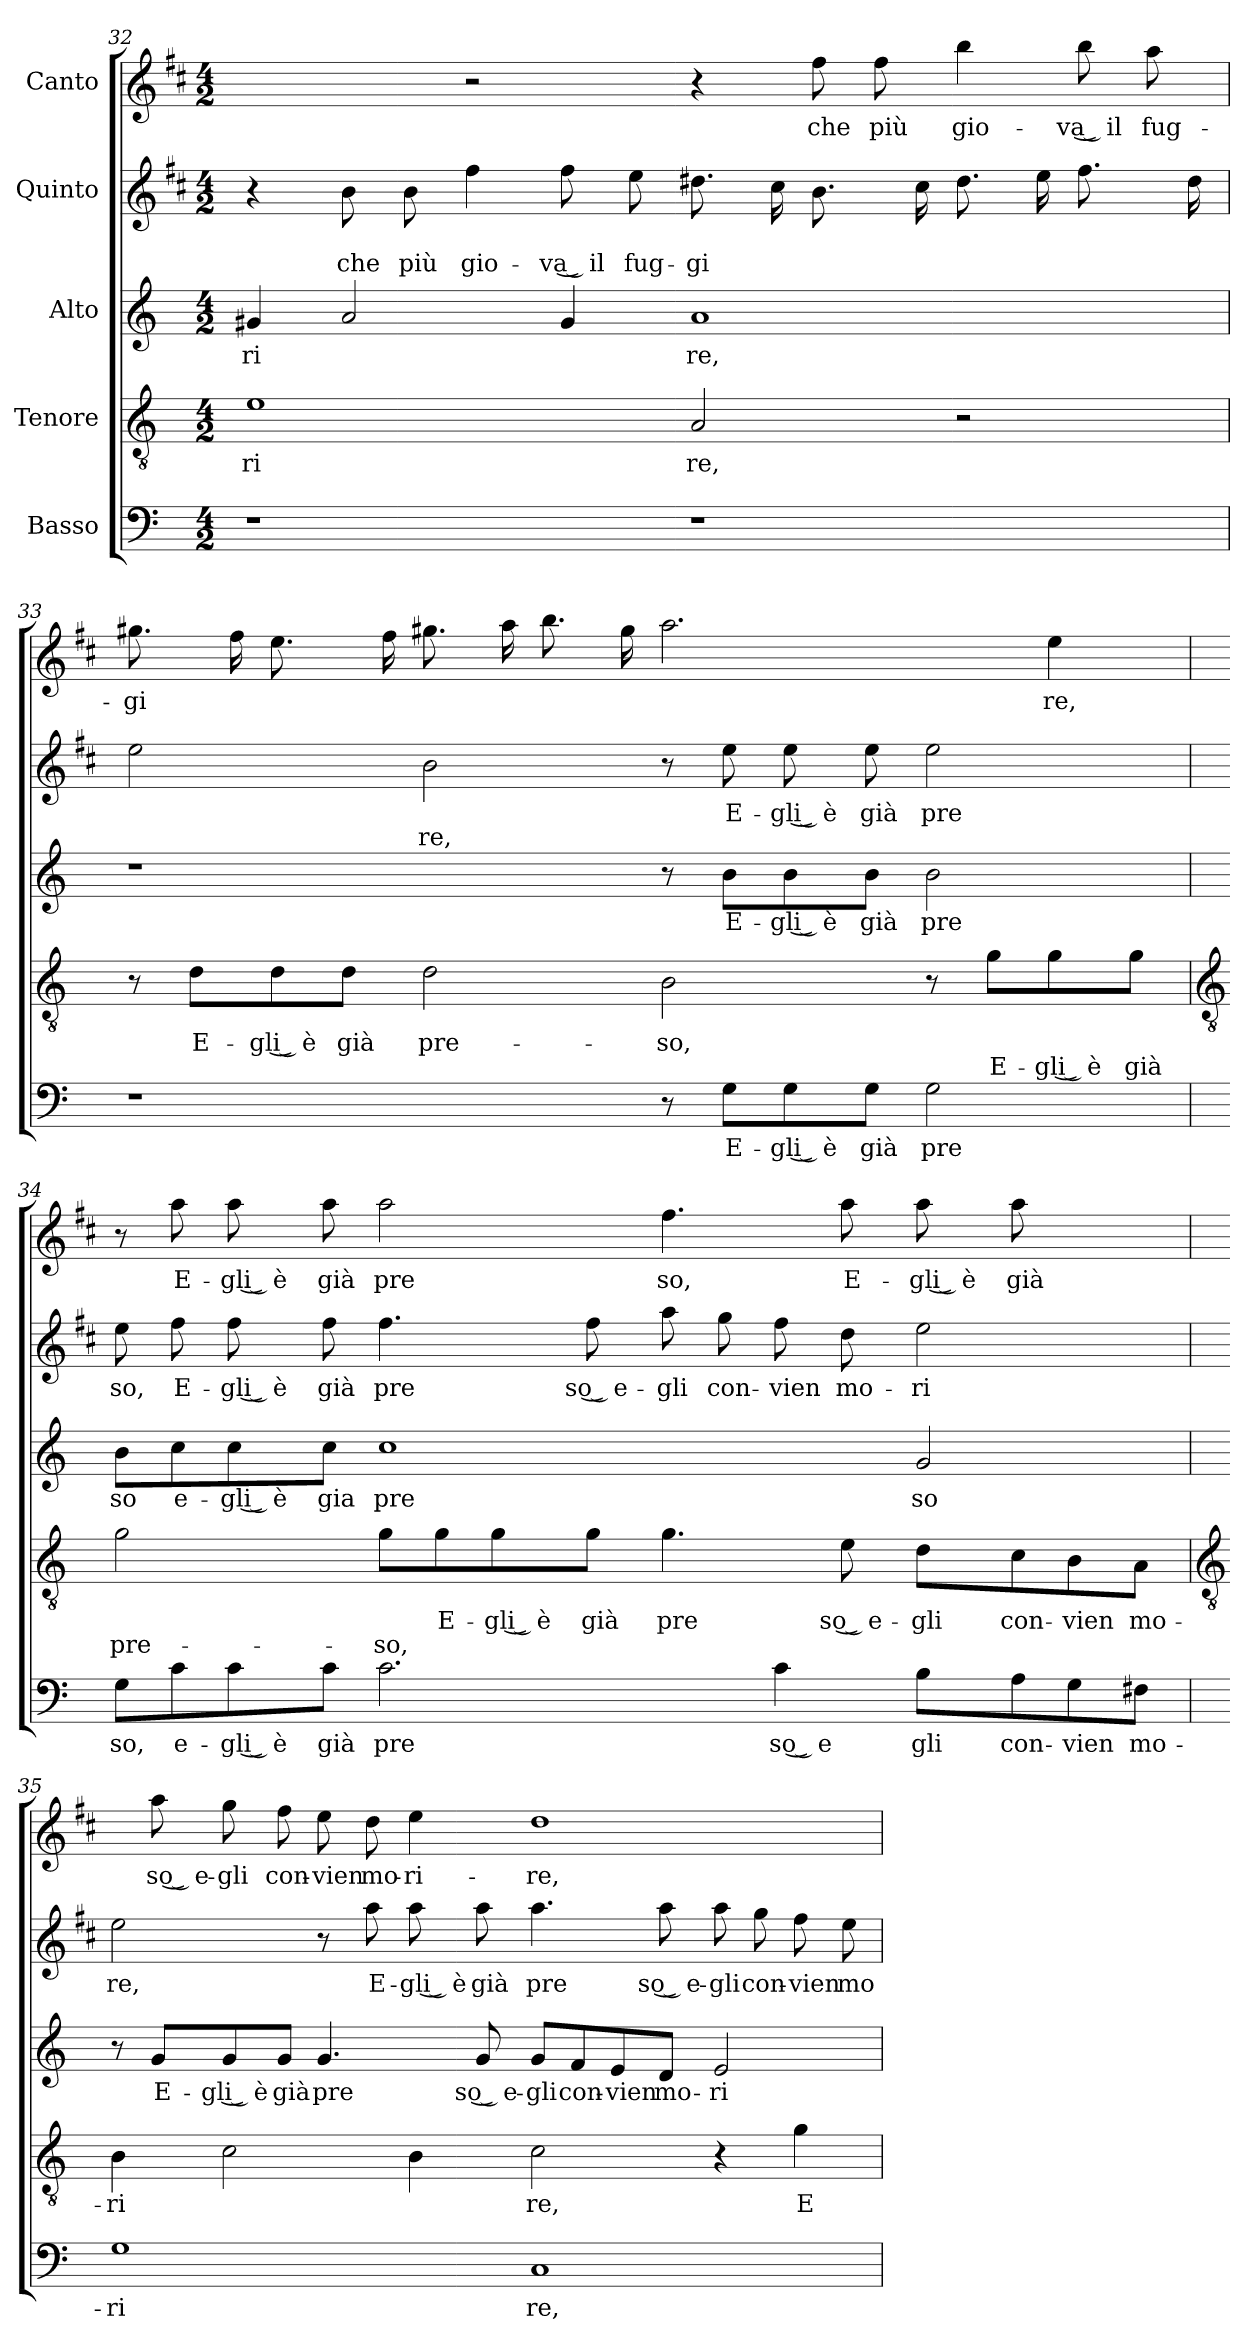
**kern	**text	**kern	**text	**text	**kern	**text	**kern	**text	**text	**kern	**text
*part5	*part5	*part4	*part4	*part4	*part3	*part3	*part2	*part2	*part2	*part1	*part1
*staff5	*staff5	*staff4	*staff4	*staff4	*staff3	*staff3	*staff2	*staff2	*staff2	*staff1	*staff1
*I"Basso	*	*I"Tenore	*	*	*I"Alto	*	*I"Quinto	*	*	*I"Canto	*
!!LO:LB:g=z
*clefF4	*	*clefGv2	*	*	*clefG2	*	*clefG2	*	*	*clefG2	*
*	*	*	*	*	*	*	*ITrd1c2	*	*	*ITrd1c2	*
*k[]	*	*k[]	*	*	*k[]	*	*k[]	*	*	*k[]	*
*C:	*	*C:	*	*	*C:	*	*C:	*	*	*C:	*
*M4/2	*	*M4/2	*	*	*M4/2	*	*M4/2	*	*	*M4/2	*
=32	=32	=32	=32	=32	=32	=32	=32	=32	=32	=32	=32
!	!	!	!LO:LY:b	!	!	!LO:LY:b	!	!	!	!	!
1r	.	1e	-ri	.	4g#X	-ri	4r	.	.	2eeyy]	.
!	!	!	!	!	!	!	!	!	!LO:LY:b	!	!
.	.	.	.	.	2a	.	8a	.	che	.	.
!	!	!	!	!	!	!	!	!	!LO:LY:b	!	!
.	.	.	.	.	.	.	8a	.	più	.	.
!	!	!	!	!	!	!	!	!	!LO:LY:b	!	!
.	.	.	.	.	.	.	4ee	.	gio-	2r	.
!	!	!	!	!	!	!	!	!	!LO:LY:b	!	!
.	.	.	.	.	4g#	.	8ee	.	-va͜ il	.	.
!	!	!	!	!	!	!	!	!	!LO:LY:b	!	!
.	.	.	.	.	.	.	8dd	.	fug-	.	.
!	!	!	!LO:LY:b	!	!	!LO:LY:b	!	!	!LO:LY:b	!	!
1r	.	2A	re,	.	1a	re,	8.cc#XL	.	-gi	4r	.
.	.	.	.	.	.	.	16bL	.	.	.	.
!	!	!	!	!	!	!	!	!	!	!	!LO:LY:b
.	.	.	.	.	.	.	8.a	.	.	8ee	che
!	!	!	!	!	!	!	!	!	!	!	!LO:LY:b
.	.	.	.	.	.	.	.	.	.	8ee	più
.	.	.	.	.	.	.	16bJ	.	.	.	.
!	!	!	!	!	!	!	!	!	!	!	!LO:LY:b
.	.	2r	.	.	.	.	8.cc#L	.	.	4aa	gio-
.	.	.	.	.	.	.	16ddL	.	.	.	.
!	!	!	!	!	!	!	!	!	!	!	!LO:LY:b
.	.	.	.	.	.	.	8.ee	.	.	8aa	-va͜ il
!	!	!	!	!	!	!	!	!	!	!	!LO:LY:b
.	.	.	.	.	.	.	.	.	.	8gg	fug-
.	.	.	.	.	.	.	16cc#J	.	.	.	.
=33	=33	=33	=33	=33	=33	=33	=33	=33	=33	=33	=33
!	!	!	!	!	!	!	!	!	!	!	!LO:LY:b
1r	.	8r	.	.	1r	.	2dd	.	.	8.ff#XL	-gi
!	!	!	!LO:LY:b	!	!	!	!	!	!	!	!
.	.	8d\L	E-	.	.	.	.	.	.	.	.
.	.	.	.	.	.	.	.	.	.	16eeL	.
!	!	!	!LO:LY:b	!	!	!	!	!	!	!	!
.	.	8d\	-gli͜ è	.	.	.	.	.	.	8.dd	.
!	!	!	!LO:LY:b	!	!	!	!	!	!	!	!
.	.	8d\J	già	.	.	.	.	.	.	.	.
.	.	.	.	.	.	.	.	.	.	16eeJ	.
!	!	!	!LO:LY:b	!	!	!	!	!	!LO:LY:b	!	!
.	.	2d	pre-	.	.	.	2a	.	re,	8.ff#XL	.
.	.	.	.	.	.	.	.	.	.	16ggL	.
.	.	.	.	.	.	.	.	.	.	8.aa	.
.	.	.	.	.	.	.	.	.	.	16ff#J	.
!	!	!	!LO:LY:b	!	!	!	!	!	!	!	!
8r	.	2B	-so,	.	8r	.	8r	.	.	2.gg	.
!	!LO:LY:b	!	!	!	!	!LO:LY:b	!	!LO:LY:b	!	!	!
8G\L	E-	.	.	.	8b\L	E-	8dd	E-	.	.	.
!	!LO:LY:b	!	!	!	!	!LO:LY:b	!	!LO:LY:b	!	!	!
8G\	-gli͜ è	.	.	.	8b\	-gli͜ è	8dd	-gli͜ è	.	.	.
!	!LO:LY:b	!	!	!	!	!LO:LY:b	!	!LO:LY:b	!	!	!
8G\J	già	.	.	.	8b\J	già	8dd	già	.	.	.
!	!LO:LY:b	!	!	!	!	!LO:LY:b	!	!LO:LY:b	!	!	!
2G	pre	8r	.	.	2b	pre	2dd	pre	.	.	.
!	!	!	!	!LO:LY:b	!	!	!	!	!	!	!
.	.	8g\L	.	E-	.	.	.	.	.	.	.
!	!	!	!	!LO:LY:b	!	!	!	!	!	!	!LO:LY:b
.	.	8g\	.	-gli͜ è	.	.	.	.	.	4dd	re,
!	!	!	!	!LO:LY:b	!	!	!	!	!	!	!
.	.	8g\J	.	già	.	.	.	.	.	.	.
!!LO:LB:g=z
=34	=34	=34	=34	=34	=34	=34	=34	=34	=34	=34	=34
*	*	*clefGv2	*	*	*	*	*	*	*	*	*
!	!LO:LY:b	!	!	!LO:LY:b	!	!LO:LY:b	!	!LO:LY:b	!	!	!
8G\L	so,	2g	.	pre-	8b\L	so	8dd	so,	.	8r	.
!	!LO:LY:b	!	!	!	!	!LO:LY:b	!	!LO:LY:b	!	!	!LO:LY:b
8c\	e-	.	.	.	8cc\	e-	8ee	E-	.	8gg	E-
!	!LO:LY:b	!	!	!	!	!LO:LY:b	!	!LO:LY:b	!	!	!LO:LY:b
8c\	-gli͜ è	.	.	.	8cc\	-gli͜ è	8ee	-gli͜ è	.	8gg	-gli͜ è
!	!LO:LY:b	!	!	!	!	!LO:LY:b	!	!LO:LY:b	!	!	!LO:LY:b
8c\J	già	.	.	.	8cc\J	gia	8ee	già	.	8gg	già
!	!LO:LY:b	!	!	!LO:LY:b	!	!LO:LY:b	!	!LO:LY:b	!	!	!LO:LY:b
2.c	pre	8g\L	.	-so,	1cc	pre	4.ee	pre	.	2gg	pre
!	!	!	!LO:LY:b	!	!	!	!	!	!	!	!
.	.	8g\	E-	.	.	.	.	.	.	.	.
!	!	!	!LO:LY:b	!	!	!	!	!	!	!	!
.	.	8g\	-gli͜ è	.	.	.	.	.	.	.	.
!	!	!	!LO:LY:b	!	!	!	!	!LO:LY:b	!	!	!
.	.	8g\J	già	.	.	.	8ee	so͜ e-	.	.	.
!	!	!	!LO:LY:b	!	!	!	!	!LO:LY:b	!	!	!LO:LY:b
.	.	4.g	pre	.	.	.	8gg	-gli	.	4.ee	so,
!	!	!	!	!	!	!	!	!LO:LY:b	!	!	!
.	.	.	.	.	.	.	8ff	con-	.	.	.
!	!LO:LY:b	!	!	!	!	!	!	!LO:LY:b	!	!	!
4c	so͜ e	.	.	.	.	.	8ee	-vien	.	.	.
!	!	!	!LO:LY:b	!	!	!	!	!LO:LY:b	!	!	!LO:LY:b
.	.	8e	so͜ e-	.	.	.	8cc	mo-	.	8gg	E-
!	!LO:LY:b	!	!LO:LY:b	!	!	!LO:LY:b	!	!LO:LY:b	!	!	!LO:LY:b
8B\L	gli	8d\L	-gli	.	2g	so	2dd	-ri	.	8gg	-gli͜ è
!	!LO:LY:b	!	!LO:LY:b	!	!	!	!	!	!	!	!LO:LY:b
8A\	con-	8c\	con-	.	.	.	.	.	.	8gg	già
!	!LO:LY:b	!	!LO:LY:b	!	!	!	!	!	!	!	!LO:LY:b
8G\	-vien	8B\	-vien	.	.	.	.	.	.	[4ggyy	pre
!	!LO:LY:b	!	!LO:LY:b	!	!	!	!	!	!	!	!
8F#X\J	mo-	8A\J	mo-	.	.	.	.	.	.	.	.
!!LO:LB:g=z
=35	=35	=35	=35	=35	=35	=35	=35	=35	=35	=35	=35
*	*	*clefGv2	*	*	*	*	*	*	*	*	*
!	!LO:LY:b	!	!LO:LY:b	!	!	!	!	!LO:LY:b	!	!	!
1G	-ri	4B	-ri	.	8r	.	2dd	re,	.	8ggyy]	.
!	!	!	!	!	!	!LO:LY:b	!	!	!	!	!LO:LY:b
.	.	.	.	.	8g/L	E-	.	.	.	8gg	so͜ e-
!	!	!	!	!	!	!LO:LY:b	!	!	!	!	!LO:LY:b
.	.	2c	.	.	8g/	-gli͜ è	.	.	.	8ff	-gli
!	!	!	!	!	!	!LO:LY:b	!	!	!	!	!LO:LY:b
.	.	.	.	.	8g/J	già	.	.	.	8ee	con-
!	!	!	!	!	!	!LO:LY:b	!	!	!	!	!LO:LY:b
.	.	.	.	.	4.g	pre	8r	.	.	8dd	-vien
!	!	!	!	!	!	!	!	!LO:LY:b	!	!	!LO:LY:b
.	.	.	.	.	.	.	8gg	E-	.	8cc	mo-
!	!	!	!	!	!	!	!	!LO:LY:b	!	!	!LO:LY:b
.	.	4B	.	.	.	.	8gg	-gli͜ è	.	4dd	-ri-
!	!	!	!	!	!	!LO:LY:b	!	!LO:LY:b	!	!	!
.	.	.	.	.	8g	so͜ e-	8gg	già	.	.	.
!	!LO:LY:b	!	!LO:LY:b	!	!	!LO:LY:b	!	!LO:LY:b	!	!	!LO:LY:b
1C	re,	2c	re,	.	8g/L	-gli	4.gg	pre	.	1cc	-re,
!	!	!	!	!	!	!LO:LY:b	!	!	!	!	!
.	.	.	.	.	8f/	con-	.	.	.	.	.
!	!	!	!	!	!	!LO:LY:b	!	!	!	!	!
.	.	.	.	.	8e/	-vien	.	.	.	.	.
!	!	!	!	!	!	!LO:LY:b	!	!LO:LY:b	!	!	!
.	.	.	.	.	8d/J	mo-	8gg	so͜ e-	.	.	.
!	!	!	!	!	!	!LO:LY:b	!	!LO:LY:b	!	!	!
.	.	4r	.	.	2e	-ri-	8gg	-gli	.	.	.
!	!	!	!	!	!	!	!	!LO:LY:b	!	!	!
.	.	.	.	.	.	.	8ff	con-	.	.	.
!	!	!	!LO:LY:b	!	!	!	!	!LO:LY:b	!	!	!
.	.	4g	E-	.	.	.	8ee	-vien	.	.	.
!	!	!	!	!	!	!	!	!LO:LY:b	!	!	!
.	.	.	.	.	.	.	8dd	mo-	.	.	.
=	=	=	=	=	=	=	=	=	=	=	=
*-	*-	*-	*-	*-	*-	*-	*-	*-	*-	*-	*-
